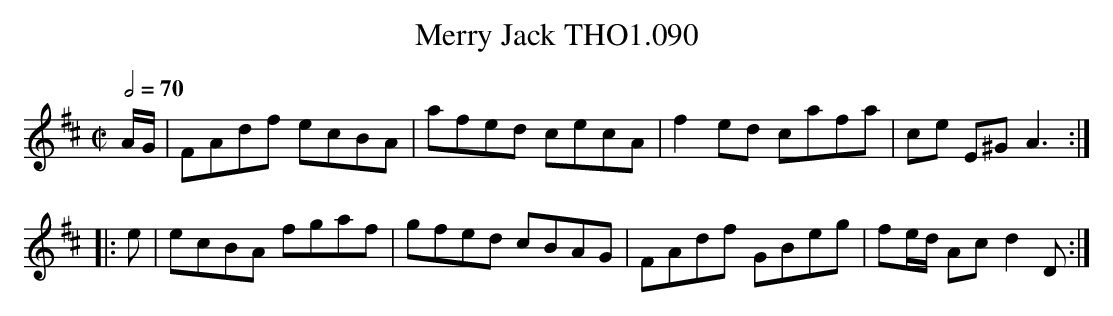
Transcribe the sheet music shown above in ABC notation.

X:1
T:Merry Jack THO1.090
M:C|
L:1/8
Q:1/2=70
K:D
A/G/|FAdf ecBA|afed cecA|f2 ed cafa|ce E^G A3:|
|:e|ecBA fgaf|gfed cBAG|FAdf GBeg|fe/d/ Ac d2 D:|
